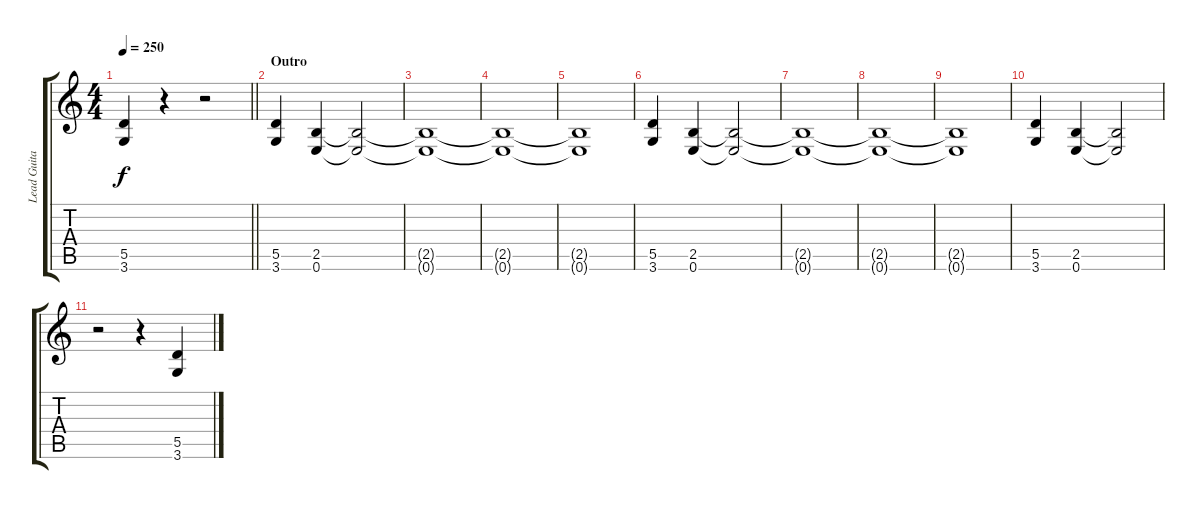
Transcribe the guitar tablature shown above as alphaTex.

\track ("Lead Guitar" "Lead Guita") {instrument distortionguitar}
\staff {score tabs}
\tuning (E4 B3 G3 D3 A2 E2) {hide}
\ts (4 4)
\tempo 250
\clef g2
\barLineRight lightlight
\ks c
(5.5 3.6).4{dy f} r.4 r.2 |
\section ("" "Outro")
(5.5 3.6).4 (2.5 0.6).4 (2.5{t} 0.6{t}).2 |
(2.5{t} 0.6{t}).1 |
(2.5{t} 0.6{t}).1 |
(2.5{t} 0.6{t}).1 |
(5.5 3.6).4 (2.5 0.6).4 (2.5{t} 0.6{t}).2 |
(2.5{t} 0.6{t}).1 |
(2.5{t} 0.6{t}).1 |
(2.5{t} 0.6{t}).1 |
(5.5 3.6).4 (2.5 0.6).4 (2.5{t} 0.6{t}).2 |
r.2 r.4 (5.5 3.6).4
